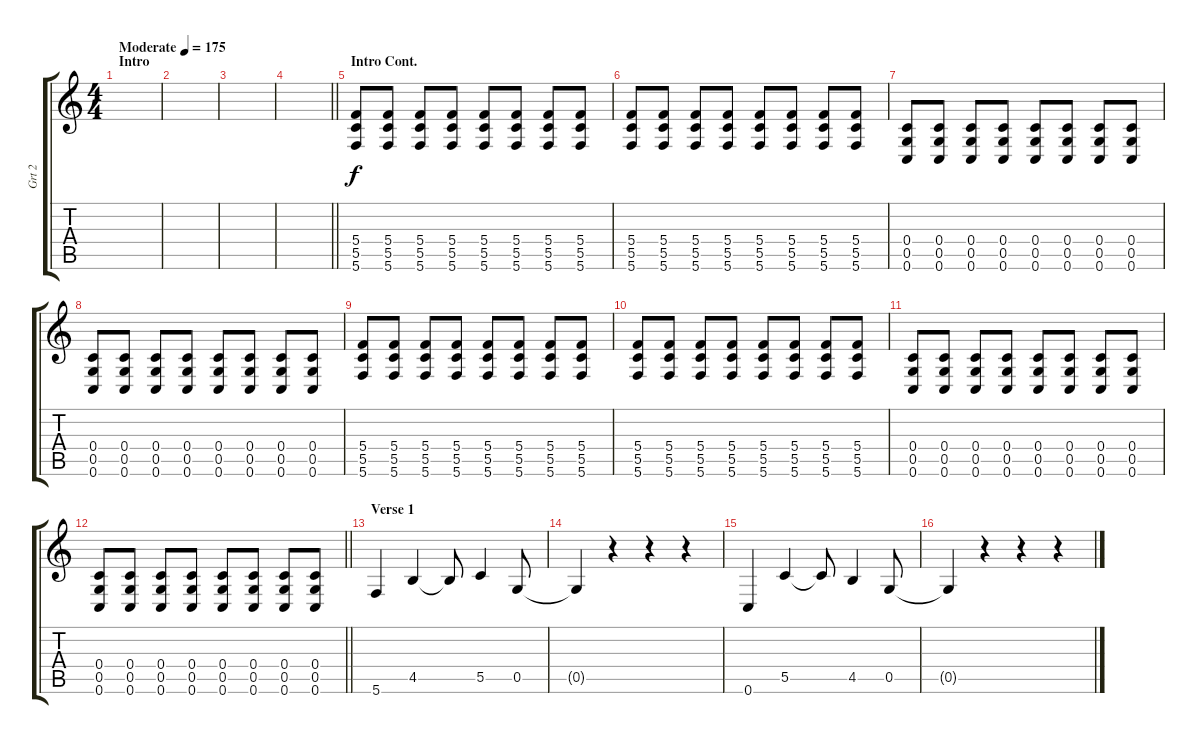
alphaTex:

\track ("Grt 2" "Grt 2") {instrument distortionguitar}
\staff {score tabs}
\tuning (D4 A3 F3 C3 G2 C2) {hide}
\ts (4 4)
\section ("" "Intro")
\tempo (175 "Moderate")
\clef g2
\ks c
|
|
|
\barLineRight lightlight
|
\section ("" "Intro Cont.")
(5.4 5.5 5.6).8 (5.4 5.5 5.6).8 (5.4 5.5 5.6).8 (5.4 5.5 5.6).8 (5.4 5.5 5.6).8 (5.4 5.5 5.6).8 (5.4 5.5 5.6).8 (5.4 5.5 5.6).8 |
(5.4 5.5 5.6).8 (5.4 5.5 5.6).8 (5.4 5.5 5.6).8 (5.4 5.5 5.6).8 (5.4 5.5 5.6).8 (5.4 5.5 5.6).8 (5.4 5.5 5.6).8 (5.4 5.5 5.6).8 |
(0.4 0.5 0.6).8 (0.4 0.5 0.6).8 (0.4 0.5 0.6).8 (0.4 0.5 0.6).8 (0.4 0.5 0.6).8 (0.4 0.5 0.6).8 (0.4 0.5 0.6).8 (0.4 0.5 0.6).8 |
(0.4 0.5 0.6).8 (0.4 0.5 0.6).8 (0.4 0.5 0.6).8 (0.4 0.5 0.6).8 (0.4 0.5 0.6).8 (0.4 0.5 0.6).8 (0.4 0.5 0.6).8 (0.4 0.5 0.6).8 |
(5.4 5.5 5.6).8 (5.4 5.5 5.6).8 (5.4 5.5 5.6).8 (5.4 5.5 5.6).8 (5.4 5.5 5.6).8 (5.4 5.5 5.6).8 (5.4 5.5 5.6).8 (5.4 5.5 5.6).8 |
(5.4 5.5 5.6).8 (5.4 5.5 5.6).8 (5.4 5.5 5.6).8 (5.4 5.5 5.6).8 (5.4 5.5 5.6).8 (5.4 5.5 5.6).8 (5.4 5.5 5.6).8 (5.4 5.5 5.6).8 |
(0.4 0.5 0.6).8 (0.4 0.5 0.6).8 (0.4 0.5 0.6).8 (0.4 0.5 0.6).8 (0.4 0.5 0.6).8 (0.4 0.5 0.6).8 (0.4 0.5 0.6).8 (0.4 0.5 0.6).8 |
\barLineRight lightlight
(0.4 0.5 0.6).8 (0.4 0.5 0.6).8 (0.4 0.5 0.6).8 (0.4 0.5 0.6).8 (0.4 0.5 0.6).8 (0.4 0.5 0.6).8 (0.4 0.5 0.6).8 (0.4 0.5 0.6).8 |
\section ("" "Verse 1")
5.6.4{volume 16 instrument electricguitarjazz} 4.5.4 4.5{t}.8 5.5.4 0.5.8 |
0.5{t}.4 r.4 r.4 r.4 |
0.6.4 5.5.4 5.5{t}.8 4.5.4 0.5.8 |
0.5{t}.4 r.4 r.4 r.4
